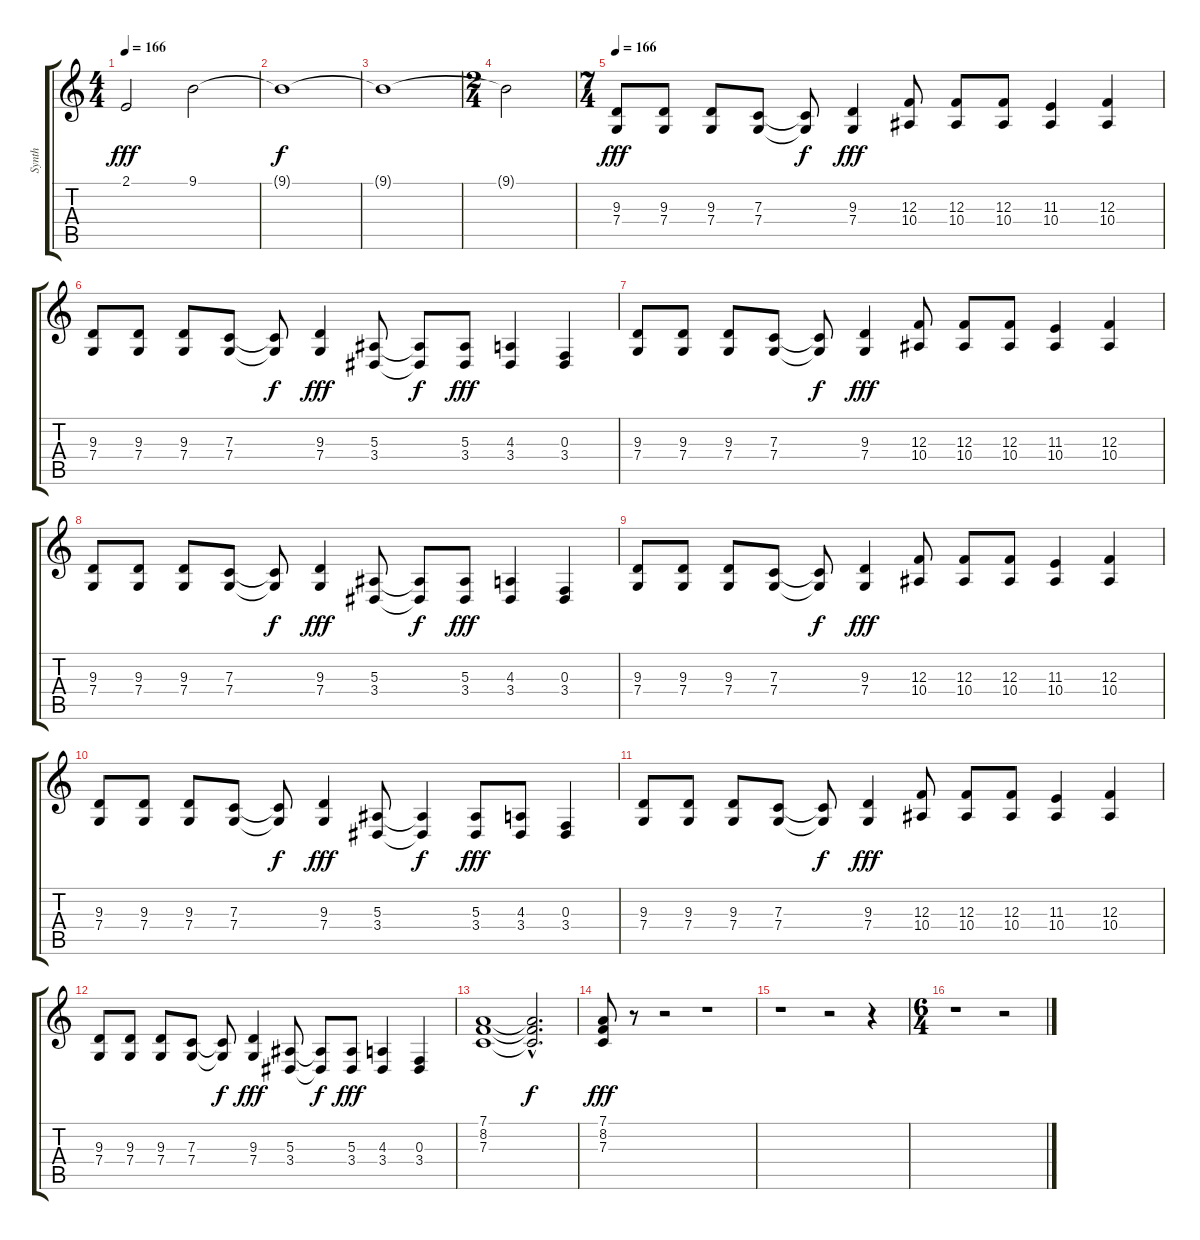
\track ("Synth" "Synth") {instrument stringensemble1}
\staff {score tabs}
\tuning (D4 A3 F3 C3 G2 C2) {hide}
\ts (4 4)
\tempo 166
\clef g2
\ks c
2.1.2{dy fff} 9.1.2 |
9.1{t}.1{dy f} |
9.1{t}.1 |
\ts (2 4)
9.1{t}.2 |
\ts (7 4)
\tempo 166
(9.3 7.4).8{dy fff} (9.3 7.4).8 (9.3 7.4).8 (7.3 7.4).8 (7.3{t} 7.4{t}).8{dy f} (9.3 7.4).4{dy fff} (12.3 10.4).8 (12.3 10.4).8 (12.3 10.4).8 (11.3 10.4).4 (12.3 10.4).4 |
(9.3 7.4).8 (9.3 7.4).8 (9.3 7.4).8 (7.3 7.4).8 (7.3{t} 7.4{t}).8{dy f} (9.3 7.4).4{dy fff} (5.3 3.4).8 (5.3{t} 3.4{t}).8{dy f} (5.3 3.4).8{dy fff} (4.3 3.4).4 (0.3 3.4).4 |
(9.3 7.4).8 (9.3 7.4).8 (9.3 7.4).8 (7.3 7.4).8 (7.3{t} 7.4{t}).8{dy f} (9.3 7.4).4{dy fff} (12.3 10.4).8 (12.3 10.4).8 (12.3 10.4).8 (11.3 10.4).4 (12.3 10.4).4 |
(9.3 7.4).8 (9.3 7.4).8 (9.3 7.4).8 (7.3 7.4).8 (7.3{t} 7.4{t}).8{dy f} (9.3 7.4).4{dy fff} (5.3 3.4).8 (5.3{t} 3.4{t}).8{dy f} (5.3 3.4).8{dy fff} (4.3 3.4).4 (0.3 3.4).4 |
(9.3 7.4).8 (9.3 7.4).8 (9.3 7.4).8 (7.3 7.4).8 (7.3{t} 7.4{t}).8{dy f} (9.3 7.4).4{dy fff} (12.3 10.4).8 (12.3 10.4).8 (12.3 10.4).8 (11.3 10.4).4 (12.3 10.4).4 |
(9.3 7.4).8 (9.3 7.4).8 (9.3 7.4).8 (7.3 7.4).8 (7.3{t} 7.4{t}).8{dy f} (9.3 7.4).4{dy fff} (5.3 3.4).8 (5.3{t} 3.4{t}).4{dy f} (5.3 3.4).8{dy fff} (4.3 3.4).8 (0.3 3.4).4 |
(9.3 7.4).8 (9.3 7.4).8 (9.3 7.4).8 (7.3 7.4).8 (7.3{t} 7.4{t}).8{dy f} (9.3 7.4).4{dy fff} (12.3 10.4).8 (12.3 10.4).8 (12.3 10.4).8 (11.3 10.4).4 (12.3 10.4).4 |
(9.3 7.4).8 (9.3 7.4).8 (9.3 7.4).8 (7.3 7.4).8 (7.3{t} 7.4{t}).8{dy f} (9.3 7.4).4{dy fff} (5.3 3.4).8 (5.3{t} 3.4{t}).8{dy f} (5.3 3.4).8{dy fff} (4.3 3.4).4 (0.3 3.4).4 |
(7.1 8.2 7.3).1 (7.1{hac t} 8.2{hac t} 7.3{hac t}).2{d dy f} |
(7.1 8.2 7.3).8{dy fff} r.8 r.2 r.1 |
r.1 r.2 r.4 |
\ts (6 4)
r.1 r.2
